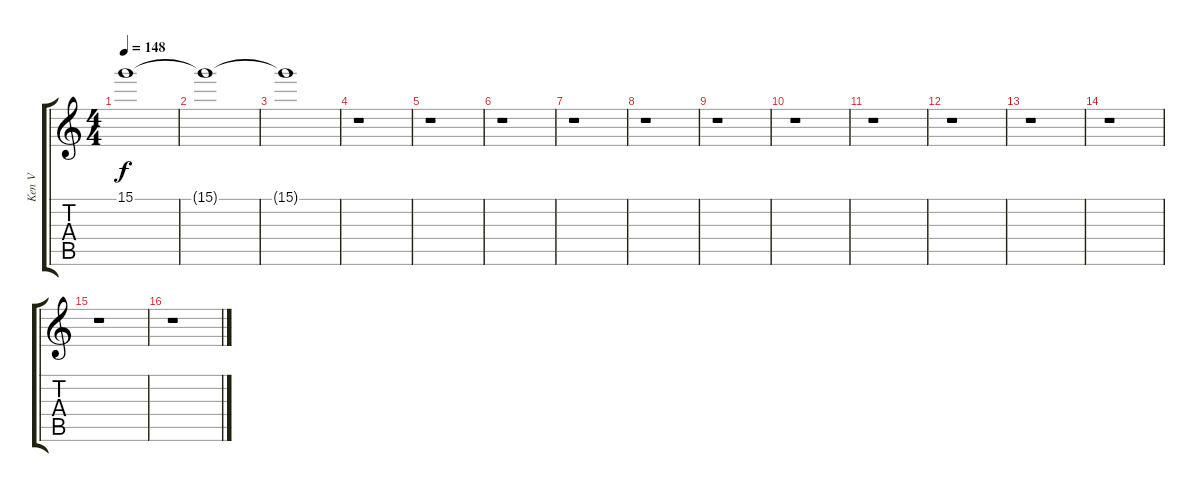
\track ("Ken V" "Ken V") {instrument guitarharmonics}
\staff {score tabs}
\tuning (E4 B3 G3 D3 A2 E2) {hide}
\ts (4 4)
\tempo 148
\clef g2
\ks c
15.1.1{dy f volume 16} |
15.1{t}.1 |
15.1{t}.1 |
r.1 |
r.1 |
r.1 |
r.1 |
r.1 |
r.1 |
r.1 |
r.1 |
r.1 |
r.1 |
r.1 |
r.1 |
r.1
